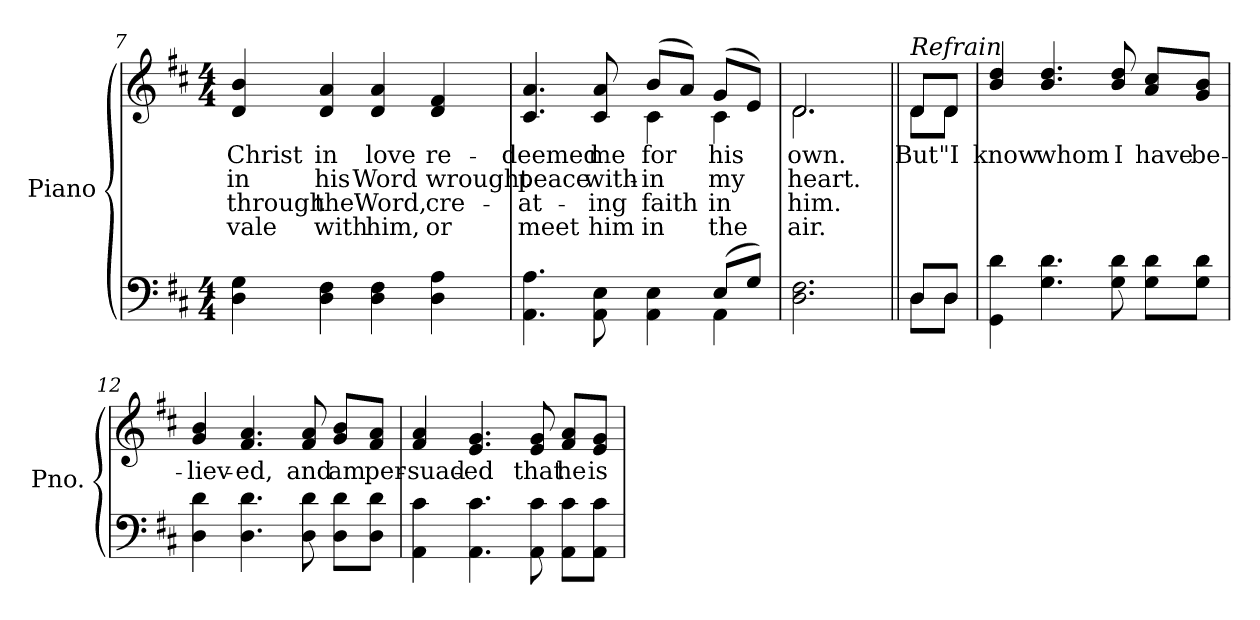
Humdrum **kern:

**kern	**kern	**text	**text	**text	**text
*part2	*part1	*part1	*part1	*part1	*part1
*staff2	*staff1	*staff1	*staff1	*staff1	*staff1
*I"Piano	*I"Piano	*	*	*	*
*I'Pno.	*I'Pno.	*	*	*	*
*clefF4	*clefG2	*	*	*	*
*k[f#c#]	*k[f#c#]	*	*	*	*
*D:	*D:	*	*	*	*
*M4/4	*M4/4	*	*	*	*
=7	=7	=7	=7	=7	=7
!	!	!LO:LY:b:color=#000000	!LO:LY:b:color=#000000	!LO:LY:b:color=#000000	!LO:LY:b:color=#000000
4Di\ 4Gi	4di/ 4bi	Christ	in	through	vale
!	!	!LO:LY:b:color=#000000	!LO:LY:b:color=#000000	!LO:LY:b:color=#000000	!LO:LY:b:color=#000000
4Di\ 4F#i	4di/ 4ai	in	his	the	with
!	!	!LO:LY:b:color=#000000	!LO:LY:b:color=#000000	!LO:LY:b:color=#000000	!LO:LY:b:color=#000000
4Di\ 4F#i	4di/ 4ai	love	Word	Word,	him,
!	!	!LO:LY:b:color=#000000	!LO:LY:b:color=#000000	!LO:LY:b:color=#000000	!LO:LY:b:color=#000000
4Di\ 4Ai	4di/ 4f#i	re-	wrought	cre-	-or
=8	=8	=8	=8	=8	=8
*^	*	*	*	*	*
!	!	!	!LO:LY:b:color=#000000	!LO:LY:b:color=#000000	!LO:LY:b:color=#000000	!LO:LY:b:color=#000000
*	*	*^	*	*	*	*
4.AAi\ 4.Ai	2.ryy	4.c#i/ 4.ai	2ryy	-deemed	peace	at-	-meet
!	!	!	!	!LO:LY:b:color=#000000	!LO:LY:b:color=#000000	!LO:LY:b:color=#000000	!LO:LY:b:color=#000000
8AAi\ 8Ei	.	8c#i/ 8ai	.	me	with-	ing	him
!	!	!	!	!LO:LY:b:color=#000000	!LO:LY:b:color=#000000	!LO:LY:b:color=#000000	!LO:LY:b:color=#000000
4AAi\ 4Ei	.	(8bi/L	4c#i\	for	-in	faith	in
.	.	8ai/J)	.	.	.	.	.
!	!	!	!	!LO:LY:b:color=#000000	!LO:LY:b:color=#000000	!LO:LY:b:color=#000000	!LO:LY:b:color=#000000
(8Ei/L	4AAi\	(8gi/L	4c#i\	his	my	in	the
8Gi/J)	.	8ei/J)	.	.	.	.	.
*v	*v	*	*	*	*	*	*
=9	=9	=9	=9	=9	=9	=9
!	!	!	!LO:LY:b:color=#000000	!LO:LY:b:color=#000000	!LO:LY:b:color=#000000	!LO:LY:b:color=#000000
2.Di\ 2.F#i	2.di/	2.di\	own.	heart.	him.	air.
!!LO:LB:g=z	!!
=10||	=10||	=10||	=10||	=10||	=10||	=10||
*^	*	*	*	*	*	*
!	!	!LO:TX:a:i:t=Refrain	!	!	!	!	!
!	!	!	!	!LO:LY:b:color=#000000	!	!	!
8Di/L	8Di\L	8di/L	8di\L	But	.	.	.
!	!	!	!	!LO:LY:b:color=#000000	!	!	!
8Di/J	8Di\J	8di/J	8di\J	"I	.	.	.
*v	*v	*	*	*	*	*	*
*	*v	*v	*	*	*	*
=11	=11	=11	=11	=11	=11
*^	*^	*	*	*	*
!	!	!	!	!LO:LY:b:color=#000000	!	!	!
*v	*v	*	*	*	*	*	*
*	*v	*v	*	*	*	*
4GGi\ 4di	4bi/ 4ddi	know	.	.	.
!	!	!LO:LY:b:color=#000000	!	!	!
4.Gi\ 4.di	4.bi/ 4.ddi	whom	.	.	.
!	!	!LO:LY:b:color=#000000	!	!	!
8Gi\ 8di	8bi/ 8ddi	I	.	.	.
!	!	!LO:LY:b:color=#000000	!	!	!
8Gi\ 8di\L	8ai/ 8cc#i/L	have	.	.	.
!	!	!LO:LY:b:color=#000000	!	!	!
8Gi\ 8di\J	8gi/ 8bi/J	be-	.	.	.
=12	=12	=12	=12	=12	=12
!	!	!LO:LY:b:color=#000000	!	!	!
4Di\ 4di	4gi/ 4bi	-liev-	.	.	.
!	!	!LO:LY:b:color=#000000	!	!	!
4.Di\ 4.di	4.f#i/ 4.ai	-ed,	.	.	.
!	!	!LO:LY:b:color=#000000	!	!	!
8Di\ 8di	8f#i/ 8ai	and	.	.	.
!	!	!LO:LY:b:color=#000000	!	!	!
8Di\ 8di\L	8gi/ 8bi/L	am	.	.	.
!	!	!LO:LY:b:color=#000000	!	!	!
8Di\ 8di\J	8f#i/ 8ai/J	per-	.	.	.
=13	=13	=13	=13	=13	=13
!	!	!LO:LY:b:color=#000000	!	!	!
4AAi\ 4c#i	4f#i/ 4ai	-suad-	.	.	.
!	!	!LO:LY:b:color=#000000	!	!	!
4.AAi\ 4.c#i	4.ei/ 4.gi	-ed	.	.	.
!	!	!LO:LY:b:color=#000000	!	!	!
8AAi\ 8c#i	8ei/ 8gi	that	.	.	.
!	!	!LO:LY:b:color=#000000	!	!	!
8AAi\ 8c#i\L	8f#i/ 8ai/L	he	.	.	.
!	!	!LO:LY:b:color=#000000	!	!	!
8AAi\ 8c#i\J	8ei/ 8gi/J	is	.	.	.
=	=	=	=	=	=
*-	*-	*-	*-	*-	*-
